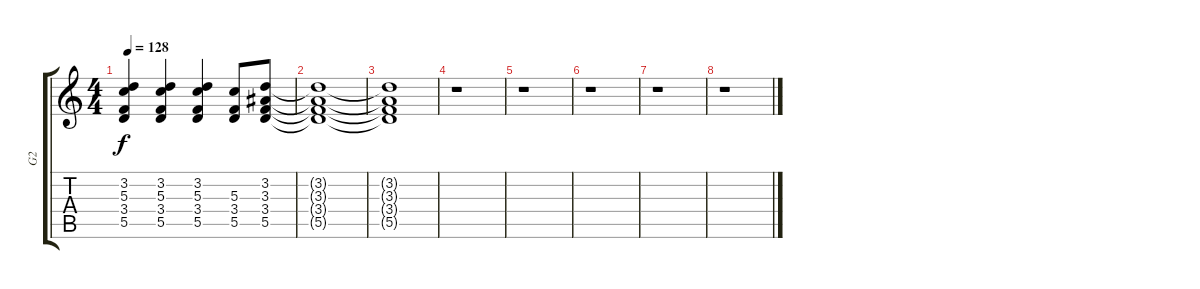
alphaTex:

\track ("G2" "G2") {instrument distortionguitar}
\staff {score tabs}
\tuning (E4 B3 G3 D3 A2 D2) {hide}
\ts (4 4)
\tempo 128
\clef g2
\ks c
(3.2 5.3 3.4 5.5).4{dy f} (3.2 5.3 3.4 5.5).4 (3.2 5.3 3.4 5.5).4 (5.3 3.4 5.5).8 (3.2 3.3 3.4 5.5).8 |
(3.2{t} 3.3{t} 3.4{t} 5.5{t}).1 |
(3.2{t} 3.3{t} 3.4{t} 5.5{t}).1 |
r.1 |
r.1 |
r.1 |
r.1 |
r.1
